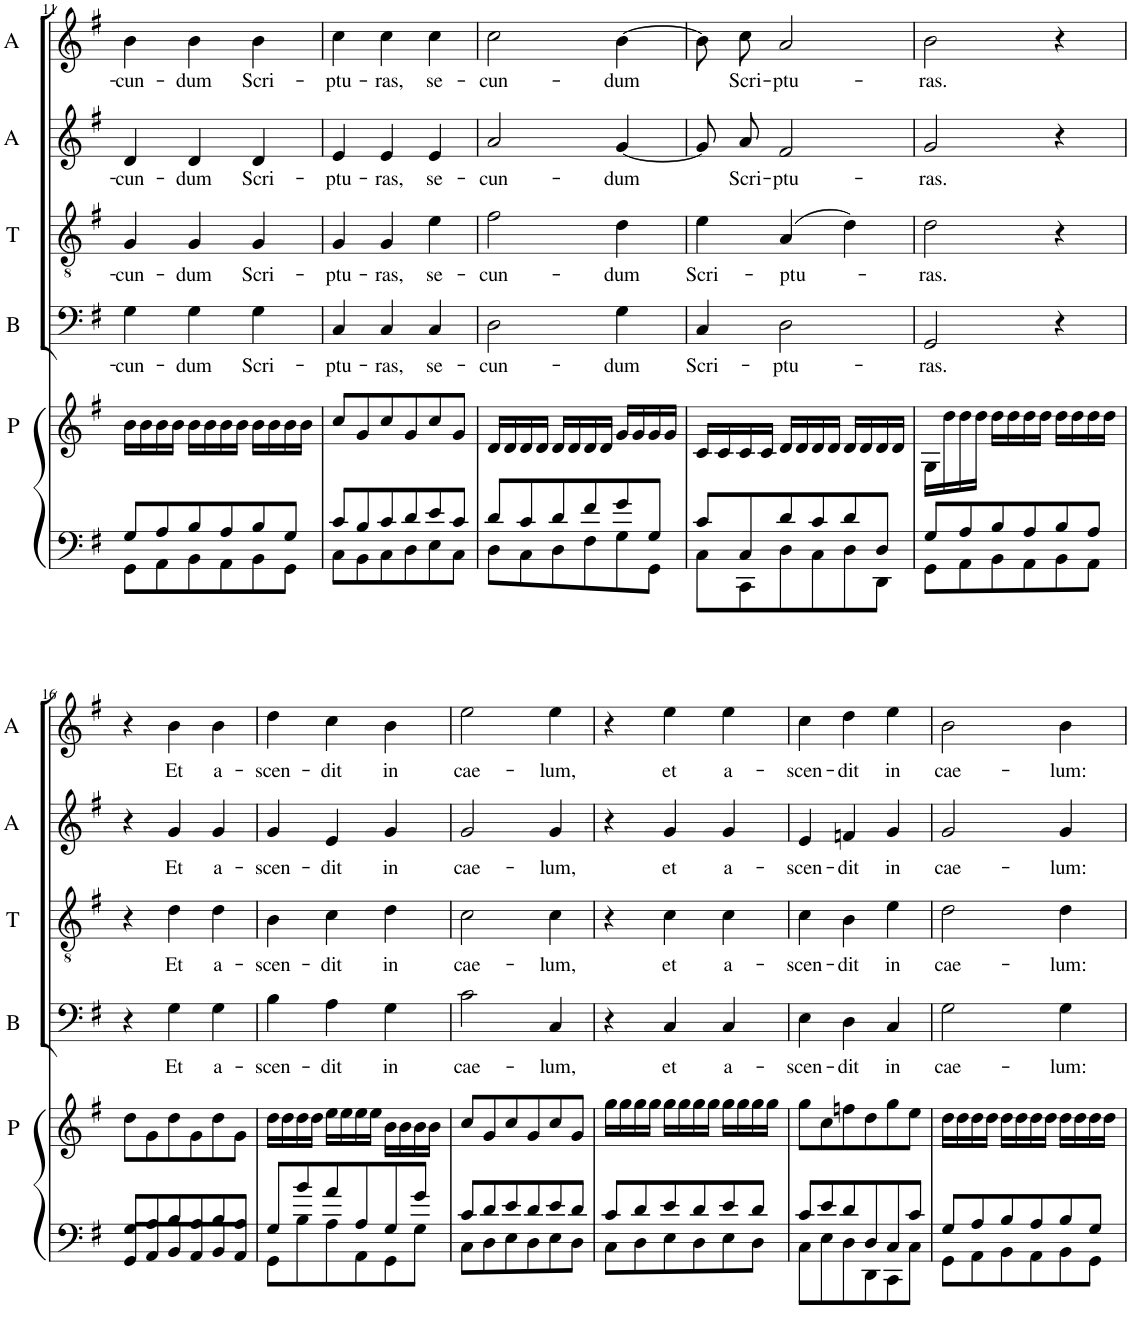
**kern	**kern	**kern	**text	**kern	**text	**kern	**text	**kern	**text
*part6	*part5	*part4	*part4	*part3	*part3	*part2	*part2	*part1	*part1
*staff6	*staff5	*staff4	*staff4	*staff3	*staff3	*staff2	*staff2	*staff1	*staff1
*I"Piano Bass	*I"Piano	*I"Bass	*	*I"Tenor	*	*I"Alto	*	*I"Soprano	*
*	*I'P	*I'B	*	*I'T	*	*I'A	*	*	*
!!LO:PB:g=z
*clefF4	*clefG2	*clefF4	*	*clefGv2	*	*clefG2	*	*clefG2	*
*k[f#]	*k[f#]	*k[f#]	*	*k[f#]	*	*k[f#]	*	*k[f#]	*
*G:	*G:	*G:	*	*G:	*	*G:	*	*G:	*
*M3/4	*M3/4	*M3/4	*	*M3/4	*	*M3/4	*	*M3/4	*
=11	=11	=11	=11	=11	=11	=11	=11	=11	=11
*^	*	*	*	*	*	*	*	*	*
!	!	!	!	!LO:LY:b	!	!LO:LY:b	!	!LO:LY:b	!	!LO:LY:b
8G/L	8GG\L	16b\LL	4G\	-cun-	4G/	-cun-	4d/	-cun-	4b\	-cun-
.	.	16b\	.	.	.	.	.	.	.	.
8A/	8AA\	16b\	.	.	.	.	.	.	.	.
.	.	16b\JJ	.	.	.	.	.	.	.	.
!	!	!	!	!LO:LY:b	!	!LO:LY:b	!	!LO:LY:b	!	!LO:LY:b
8B/	8BB\	16b\LL	4G\	-dum	4G/	-dum	4d/	-dum	4b\	-dum
.	.	16b\	.	.	.	.	.	.	.	.
8A/	8AA\	16b\	.	.	.	.	.	.	.	.
.	.	16b\JJ	.	.	.	.	.	.	.	.
!	!	!	!	!LO:LY:b	!	!LO:LY:b	!	!LO:LY:b	!	!LO:LY:b
8B/	8BB\	16b\LL	4G\	Scri-	4G/	Scri-	4d/	Scri-	4b\	Scri-
.	.	16b\	.	.	.	.	.	.	.	.
8G/J	8GG\J	16b\	.	.	.	.	.	.	.	.
.	.	16b\JJ	.	.	.	.	.	.	.	.
=12	=12	=12	=12	=12	=12	=12	=12	=12	=12	=12
!	!	!	!	!LO:LY:b	!	!LO:LY:b	!	!LO:LY:b	!	!LO:LY:b
8c/L	8C\L	8cc/L	4C/	-ptu-	4G/	-ptu-	4e/	-ptu-	4cc\	-ptu-
8B/	8BB\	8g/	.	.	.	.	.	.	.	.
!	!	!	!	!LO:LY:b	!	!LO:LY:b	!	!LO:LY:b	!	!LO:LY:b
8c/	8C\	8cc/	4C/	-ras,	4G/	-ras,	4e/	-ras,	4cc\	-ras,
8d/	8D\	8g/	.	.	.	.	.	.	.	.
!	!	!	!	!LO:LY:b	!	!LO:LY:b	!	!LO:LY:b	!	!LO:LY:b
8e/	8E\	8cc/	4C/	se-	4e\	se-	4e/	se-	4cc\	se-
8c/J	8C\J	8g/J	.	.	.	.	.	.	.	.
=13	=13	=13	=13	=13	=13	=13	=13	=13	=13	=13
!	!	!	!	!LO:LY:b	!	!LO:LY:b	!	!LO:LY:b	!	!LO:LY:b
8d/L	8D\L	16d/LL	2D\	-cun-	2f#\	-cun-	2a/	-cun-	2cc\	-cun-
.	.	16d/	.	.	.	.	.	.	.	.
8c/	8C\	16d/	.	.	.	.	.	.	.	.
.	.	16d/JJ	.	.	.	.	.	.	.	.
8d/	8D\	16d/LL	.	.	.	.	.	.	.	.
.	.	16d/	.	.	.	.	.	.	.	.
8f#/	8F#\	16d/	.	.	.	.	.	.	.	.
.	.	16d/JJ	.	.	.	.	.	.	.	.
!	!	!	!	!LO:LY:b	!	!LO:LY:b	!	!LO:LY:b	!	!LO:LY:b
8g/	8G\	16g/LL	4G\	-dum	4d\	-dum	[4g/	-dum	[4b\	-dum
.	.	16g/	.	.	.	.	.	.	.	.
8G/J	8GG\J	16g/	.	.	.	.	.	.	.	.
.	.	16g/JJ	.	.	.	.	.	.	.	.
=14	=14	=14	=14	=14	=14	=14	=14	=14	=14	=14
!	!	!	!	!LO:LY:b	!	!LO:LY:b	!	!	!	!
8c/L	8C\L	16c/LL	4C/	Scri-	4e\	Scri-	8g/L]	.	8b\L]	.
.	.	16c/	.	.	.	.	.	.	.	.
!	!	!	!	!	!	!	!	!LO:LY:b	!	!LO:LY:b
8C/	8CC\	16c/	.	.	.	.	8a/J	Scri-	8cc\J	Scri-
.	.	16c/JJ	.	.	.	.	.	.	.	.
!	!	!	!	!LO:LY:b	!	!LO:LY:b	!	!LO:LY:b	!	!LO:LY:b
8d/	8D\	16d/LL	2D\	-ptu-	(>4A/	-ptu-	2f#/	-ptu-	2a/	-ptu-
.	.	16d/	.	.	.	.	.	.	.	.
8c/	8C\	16d/	.	.	.	.	.	.	.	.
.	.	16d/JJ	.	.	.	.	.	.	.	.
8d/	8D\	16d/LL	.	.	4d\)	.	.	.	.	.
.	.	16d/	.	.	.	.	.	.	.	.
8D/J	8DD\J	16d/	.	.	.	.	.	.	.	.
.	.	16d/JJ	.	.	.	.	.	.	.	.
=15	=15	=15	=15	=15	=15	=15	=15	=15	=15	=15
!	!	!	!	!LO:LY:b	!	!LO:LY:b	!	!LO:LY:b	!	!LO:LY:b
8G/L	8GG\L	16G\LL	2GG/	-ras.	2d\	-ras.	2g/	-ras.	2b\	-ras.
.	.	16dd\	.	.	.	.	.	.	.	.
8A/	8AA\	16dd\	.	.	.	.	.	.	.	.
.	.	16dd\JJ	.	.	.	.	.	.	.	.
8B/	8BB\	16dd\LL	.	.	.	.	.	.	.	.
.	.	16dd\	.	.	.	.	.	.	.	.
8A/	8AA\	16dd\	.	.	.	.	.	.	.	.
.	.	16dd\JJ	.	.	.	.	.	.	.	.
8B/	8BB\	16dd\LL	4r	.	4r	.	4r	.	4r	.
.	.	16dd\	.	.	.	.	.	.	.	.
8A/J	8AA\J	16dd\	.	.	.	.	.	.	.	.
.	.	16dd\JJ	.	.	.	.	.	.	.	.
!!LO:LB:g=z
=16	=16	=16	=16	=16	=16	=16	=16	=16	=16	=16
8G/L	8GG/L	8dd\L	4r	.	4r	.	4r	.	4r	.
8A/	8AA/	8g\	.	.	.	.	.	.	.	.
!	!	!	!	!LO:LY:b	!	!LO:LY:b	!	!LO:LY:b	!	!LO:LY:b
8B/	8BB/	8dd\	4G\	Et	4d\	Et	4g/	Et	4b\	Et
8A/	8AA/	8g\	.	.	.	.	.	.	.	.
!	!	!	!	!LO:LY:b	!	!LO:LY:b	!	!LO:LY:b	!	!LO:LY:b
8B/	8BB/	8dd\	4G\	a-	4d\	a-	4g/	a-	4b\	a-
8A/J	8AA/J	8g\J	.	.	.	.	.	.	.	.
=17	=17	=17	=17	=17	=17	=17	=17	=17	=17	=17
!	!	!	!	!LO:LY:b	!	!LO:LY:b	!	!LO:LY:b	!	!LO:LY:b
8G/L	8GG\L	16dd\LL	4B\	-scen-	4B\	-scen-	4g/	-scen-	4dd\	-scen-
.	.	16dd\	.	.	.	.	.	.	.	.
8b/	8B\	16dd\	.	.	.	.	.	.	.	.
.	.	16dd\JJ	.	.	.	.	.	.	.	.
!	!	!	!	!LO:LY:b	!	!LO:LY:b	!	!LO:LY:b	!	!LO:LY:b
8a/	8A\	16ee\LL	4A\	-dit	4c\	-dit	4e/	-dit	4cc\	-dit
.	.	16ee\	.	.	.	.	.	.	.	.
8A/	8AA\	16ee\	.	.	.	.	.	.	.	.
.	.	16ee\JJ	.	.	.	.	.	.	.	.
!	!	!	!	!LO:LY:b	!	!LO:LY:b	!	!LO:LY:b	!	!LO:LY:b
8G/	8GG\	16b\LL	4G\	in	4d\	in	4g/	in	4b\	in
.	.	16b\	.	.	.	.	.	.	.	.
8g/J	8G\J	16b\	.	.	.	.	.	.	.	.
.	.	16b\JJ	.	.	.	.	.	.	.	.
=18	=18	=18	=18	=18	=18	=18	=18	=18	=18	=18
!	!	!	!	!LO:LY:b	!	!LO:LY:b	!	!LO:LY:b	!	!LO:LY:b
8c/L	8C\L	8cc/L	2c\	cae-	2c\	cae-	2g/	cae-	2ee\	cae-
8d/	8D\	8g/	.	.	.	.	.	.	.	.
8e/	8E\	8cc/	.	.	.	.	.	.	.	.
8d/	8D\	8g/	.	.	.	.	.	.	.	.
!	!	!	!	!LO:LY:b	!	!LO:LY:b	!	!LO:LY:b	!	!LO:LY:b
8e/	8E\	8cc/	4C/	-lum,	4c\	-lum,	4g/	-lum,	4ee\	-lum,
8d/J	8D\J	8g/J	.	.	.	.	.	.	.	.
=19	=19	=19	=19	=19	=19	=19	=19	=19	=19	=19
8c/L	8C\L	16gg\LL	4r	.	4r	.	4r	.	4r	.
.	.	16gg\	.	.	.	.	.	.	.	.
8d/	8D\	16gg\	.	.	.	.	.	.	.	.
.	.	16gg\JJ	.	.	.	.	.	.	.	.
!	!	!	!	!LO:LY:b	!	!LO:LY:b	!	!LO:LY:b	!	!LO:LY:b
8e/	8E\	16gg\LL	4C/	et	4c\	et	4g/	et	4ee\	et
.	.	16gg\	.	.	.	.	.	.	.	.
8d/	8D\	16gg\	.	.	.	.	.	.	.	.
.	.	16gg\JJ	.	.	.	.	.	.	.	.
!	!	!	!	!LO:LY:b	!	!LO:LY:b	!	!LO:LY:b	!	!LO:LY:b
8e/	8E\	16gg\LL	4C/	a-	4c\	a-	4g/	a-	4ee\	a-
.	.	16gg\	.	.	.	.	.	.	.	.
8d/J	8D\J	16gg\	.	.	.	.	.	.	.	.
.	.	16gg\JJ	.	.	.	.	.	.	.	.
=20	=20	=20	=20	=20	=20	=20	=20	=20	=20	=20
!	!	!	!	!LO:LY:b	!	!LO:LY:b	!	!LO:LY:b	!	!LO:LY:b
8c/L	8C\L	8gg\L	4E\	-scen-	4c\	-scen-	4e/	-scen-	4cc\	-scen-
8e/	8E\	8cc\	.	.	.	.	.	.	.	.
!	!	!	!	!LO:LY:b	!	!LO:LY:b	!	!LO:LY:b	!	!LO:LY:b
8d/	8D\	8ffn\	4D\	-dit	4B\	-dit	4fn/	-dit	4dd\	-dit
8D/	8DD\	8dd\	.	.	.	.	.	.	.	.
!	!	!	!	!LO:LY:b	!	!LO:LY:b	!	!LO:LY:b	!	!LO:LY:b
8C/	8CC\	8gg\	4C/	in	4e\	in	4g/	in	4ee\	in
8c/J	8C\J	8ee\J	.	.	.	.	.	.	.	.
=21	=21	=21	=21	=21	=21	=21	=21	=21	=21	=21
!	!	!	!	!LO:LY:b	!	!LO:LY:b	!	!LO:LY:b	!	!LO:LY:b
8G/L	8GG\L	16dd\LL	2G\	cae-	2d\	cae-	2g/	cae-	2b\	cae-
.	.	16dd\	.	.	.	.	.	.	.	.
8A/	8AA\	16dd\	.	.	.	.	.	.	.	.
.	.	16dd\JJ	.	.	.	.	.	.	.	.
8B/	8BB\	16dd\LL	.	.	.	.	.	.	.	.
.	.	16dd\	.	.	.	.	.	.	.	.
8A/	8AA\	16dd\	.	.	.	.	.	.	.	.
.	.	16dd\JJ	.	.	.	.	.	.	.	.
!	!	!	!	!LO:LY:b	!	!LO:LY:b	!	!LO:LY:b	!	!LO:LY:b
8B/	8BB\	16dd\LL	4G\	-lum:	4d\	-lum:	4g/	-lum:	4b\	-lum:
.	.	16dd\	.	.	.	.	.	.	.	.
8G/J	8GG\J	16dd\	.	.	.	.	.	.	.	.
.	.	16dd\JJ	.	.	.	.	.	.	.	.
*v	*v	*	*	*	*	*	*	*	*	*
=	=	=	=	=	=	=	=	=	=
*-	*-	*-	*-	*-	*-	*-	*-	*-	*-
